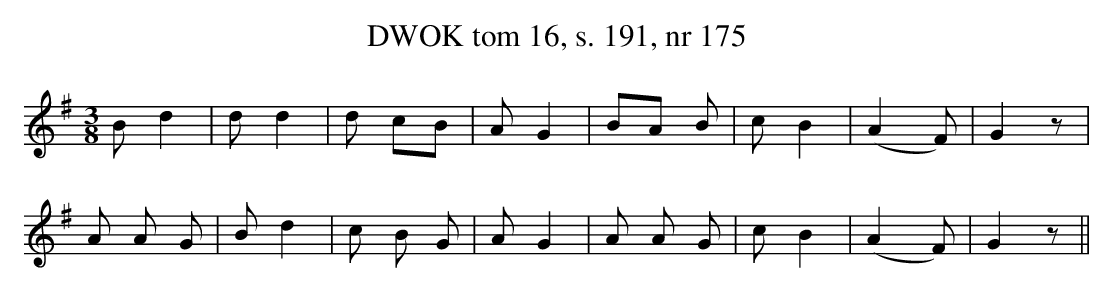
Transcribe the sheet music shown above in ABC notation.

X:1
T: DWOK tom 16, s. 191, nr 175
L: 1/16
M: 3/8
K: G
B2 d4 | d2 d4 | d2 c2B2 | A2 G4 | B2A2 B2 | c2 B4 | (A4 F2) | G4 z2 |
A2 A2 G2 | B2 d4 | c2 B2 G2 | A2 G4 | A2 A2 G2 | c2 B4 | (A4 F2) | G4 z2 ||
